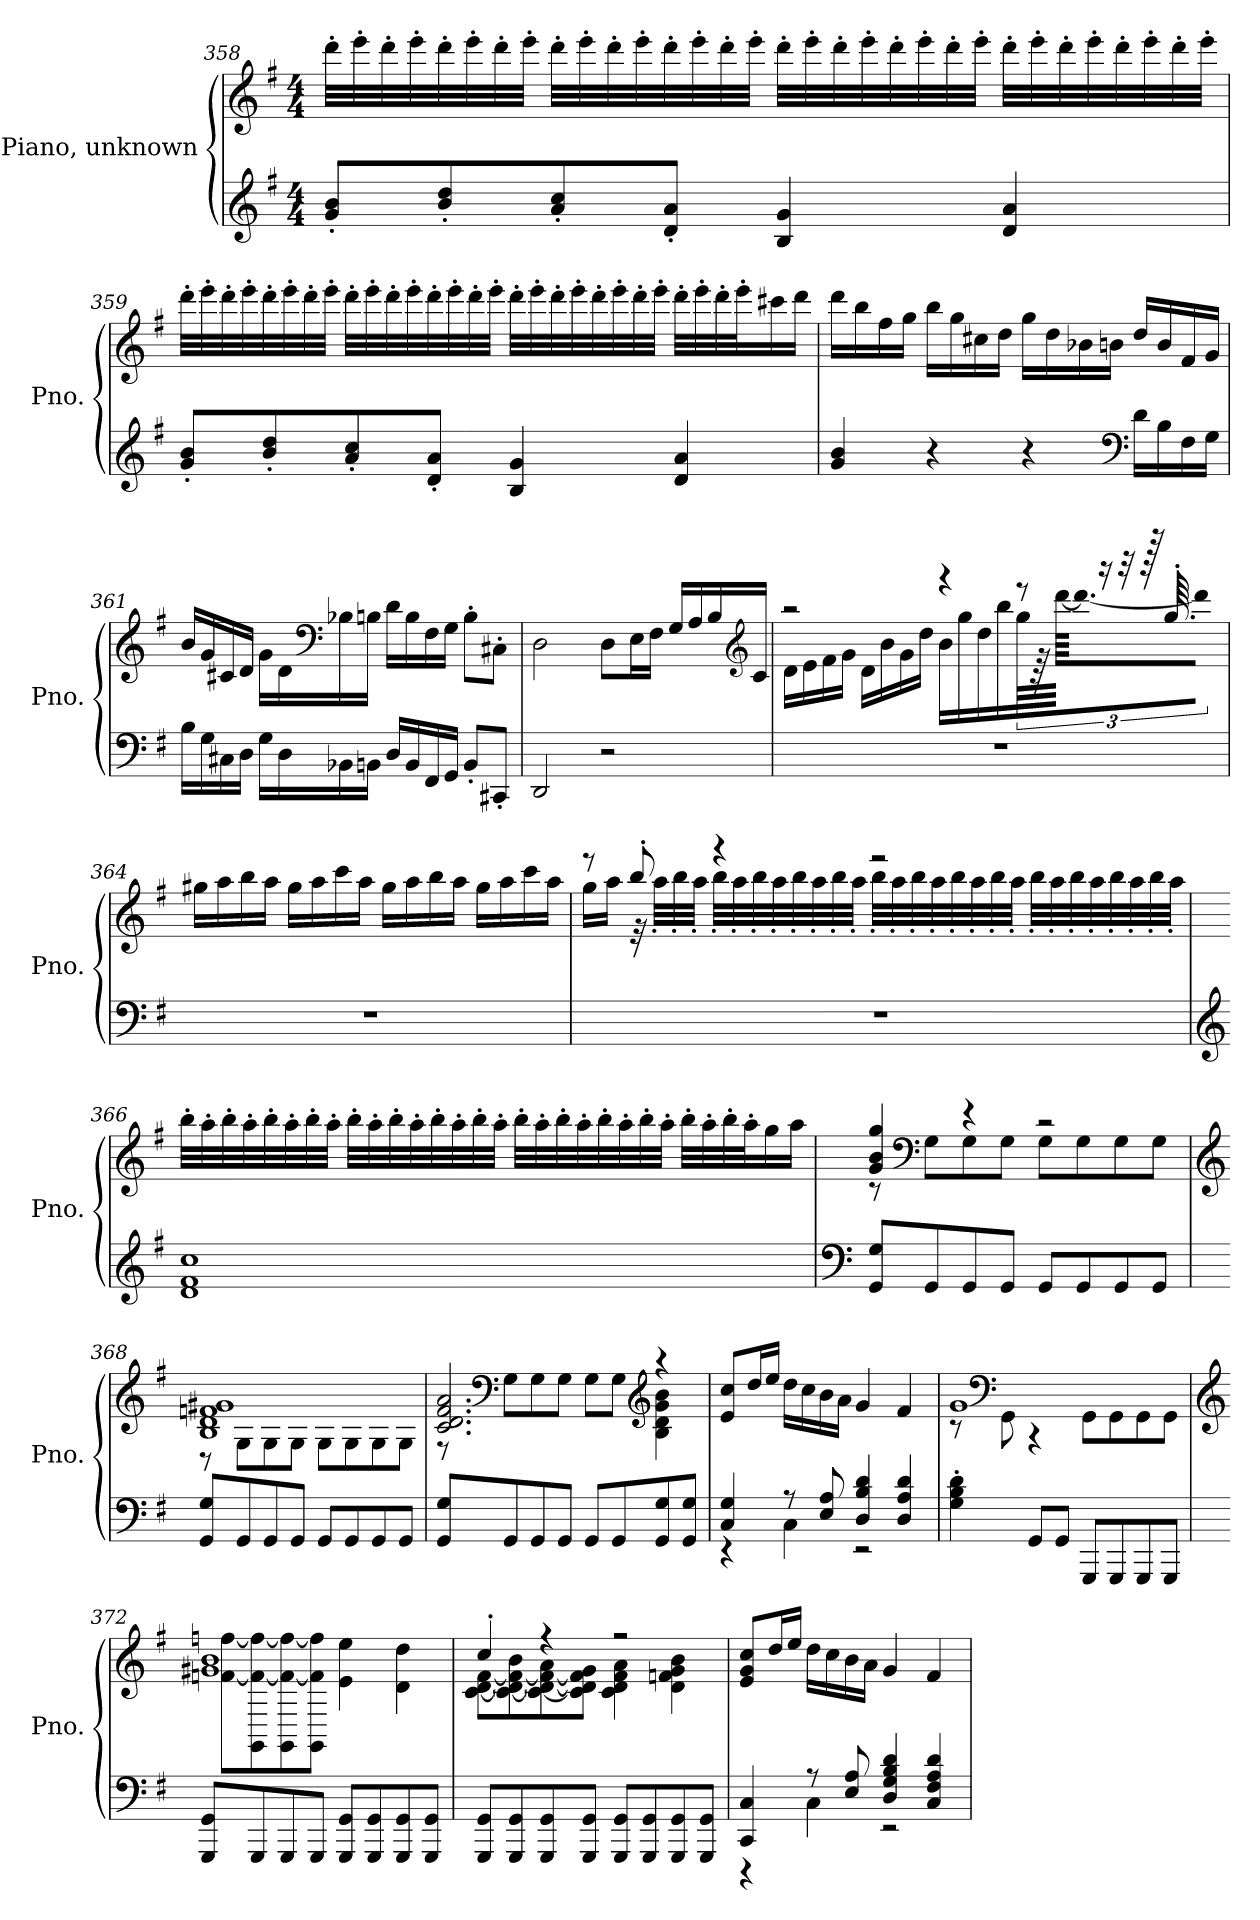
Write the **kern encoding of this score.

**kern	**kern
*part1	*part1
*staff2	*staff1
*I"Piano, unknown	*
*I'Pno.	*
!!LO:LB:g=z
*clefG2	*clefG2
*k[f#]	*k[f#]
*M4/4	*M4/4
=358	=358
8g/' 8b/'L	32ddd'\LLL
.	32eee'\
.	32ddd'\
.	32eee'\
8b/' 8dd/'	32ddd'\
.	32eee'\
.	32ddd'\
.	32eee'\JJJ
8a/' 8cc/'	32ddd'\LLL
.	32eee'\
.	32ddd'\
.	32eee'\
8d/' 8a/'J	32ddd'\
.	32eee'\
.	32ddd'\
.	32eee'\JJJ
4B/ 4g/	32ddd'\LLL
.	32eee'\
.	32ddd'\
.	32eee'\
.	32ddd'\
.	32eee'\
.	32ddd'\
.	32eee'\JJJ
4d/ 4a/	32ddd'\LLL
.	32eee'\
.	32ddd'\
.	32eee'\
.	32ddd'\
.	32eee'\
.	32ddd'\
.	32eee'\JJJ
!!LO:LB:g=z
=359	=359
8g/' 8b/'L	32ddd'\LLL
.	32eee'\
.	32ddd'\
.	32eee'\
8b/' 8dd/'	32ddd'\
.	32eee'\
.	32ddd'\
.	32eee'\JJJ
8a/' 8cc/'	32ddd'\LLL
.	32eee'\
.	32ddd'\
.	32eee'\
8d/' 8a/'J	32ddd'\
.	32eee'\
.	32ddd'\
.	32eee'\JJJ
4B/ 4g/	32ddd'\LLL
.	32eee'\
.	32ddd'\
.	32eee'\
.	32ddd'\
.	32eee'\
.	32ddd'\
.	32eee'\JJJ
4d/ 4a/	32ddd'\LLL
.	32eee'\
.	32ddd'\
.	32eee'\J
.	16ccc#X\
.	16ddd\JJ
!!LO:LB:g=z
=360	=360
4g/ 4b/	16ddd\LL
.	16bb\
.	16ff#\
.	16gg\JJ
4r	16bb\LL
.	16gg\
.	16cc#X\
.	16dd\JJ
4r	16gg\LL
.	16dd\
.	16b-X\
.	16bn\JJ
*clefF4	*
16d\LL	16dd/LL
16B\	16b/
16F#\	16f#/
16G\JJ	16g/JJ
=361	=361
16B\LL	16b/LL
16G\	16g/
16C#X\	16c#X/
16D\JJ	16d/JJ
16G\LL	16g\LL
16D\	16d\
*	*clefF4
16BB-X\	16B-X\
16BBn\JJ	16Bn\JJ
16D/LL	16d\LL
16BB/	16B\
16FF#/	16F#\
16GG/JJ	16G\JJ
8BB'/L	8B'\L
8CC#X'/J	8C#X'\J
!!LO:PB:g=z
=362	=362
2DD/	2D\
2r	8D\L
.	16E\L
.	16F#\JJ
.	16G/LL
.	16A/
.	16B/
*	*clefG2
.	16c/JJ
=363	=363
*	*^
1r	2r	16d\LL
.	.	16e\
.	.	16f#\
.	.	16g\JJ
.	.	16d\LL
.	.	16b\
.	.	16g\
.	.	16dd\JJ
.	4r	16b\LL
.	.	16gg\
.	.	16dd\
.	.	16bb\
.	8r	96gg\JJkk
.	.	96r
.	.	[96ddd\KKLL
.	.	16.ddd\J_
.	16r	8ddd\J]
.	32r	.
.	128r	.
.	64.gg'/	.
*	*v	*v
!!LO:LB:g=z
=364	=364
1r	16gg#X\LL
.	16aa\
.	16bb\
.	16aa\JJ
.	16gg#\LL
.	16aa\
.	16ccc\
.	16aa\JJ
.	16gg#\LL
.	16aa\
.	16bb\
.	16aa\JJ
.	16gg#\LL
.	16aa\
.	16ccc\
.	16aa\JJ
!!LO:LB:g=z
=365	=365
*	*^
1r	8r	16gg\LL
.	.	16aa\JJ
.	8bb'/	32r
.	.	32aa'\LLL
.	.	32bb'\
.	.	32aa'\JJJ
.	4r	32bb'\LLL
.	.	32aa'\
.	.	32bb'\
.	.	32aa'\
.	.	32bb'\
.	.	32aa'\
.	.	32bb'\
.	.	32aa'\JJJ
.	2r	32bb'\LLL
.	.	32aa'\
.	.	32bb'\
.	.	32aa'\
.	.	32bb'\
.	.	32aa'\
.	.	32bb'\
.	.	32aa'\JJJ
.	.	32bb'\LLL
.	.	32aa'\
.	.	32bb'\
.	.	32aa'\
.	.	32bb'\
.	.	32aa'\
.	.	32bb'\
.	.	32aa'\JJJ
*	*v	*v
!!LO:LB:g=z
=366	=366
*clefG2	*
1d 1f# 1cc	32bb'\LLL
.	32aa'\
.	32bb'\
.	32aa'\
.	32bb'\
.	32aa'\
.	32bb'\
.	32aa'\JJJ
.	32bb'\LLL
.	32aa'\
.	32bb'\
.	32aa'\
.	32bb'\
.	32aa'\
.	32bb'\
.	32aa'\JJJ
.	32bb'\LLL
.	32aa'\
.	32bb'\
.	32aa'\
.	32bb'\
.	32aa'\
.	32bb'\
.	32aa'\JJJ
.	32bb'\LLL
.	32aa'\
.	32bb'\
.	32aa'\J
.	16gg\
.	16aa\JJ
!!LO:LB:g=z
=367	=367
*clefF4	*
*	*^
8GG/ 8G/L	4g/ 4b/ 4gg/	8r
*	*clefF4	*
8GG/	.	8G\L
8GG/	4r	8G\
8GG/J	.	8G\J
8GG/L	2r	8G\L
8GG/	.	8G\
8GG/	.	8G\
8GG/J	.	8G\J
=368	=368	=368
*	*clefG2	*
8GG/ 8G/L	1B 1d 1fn 1g#X	8r
8GG/	.	8G\L
8GG/	.	8G\
8GG/J	.	8G\J
8GG/L	.	8G\L
8GG/	.	8G\
8GG/	.	8G\
8GG/J	.	8G\J
=369	=369	=369
8GG/ 8G/L	2.c/ 2.d/ 2.f#/ 2.a/	8r
*	*clefF4	*
8GG/	.	8G\L
8GG/	.	8G\
8GG/J	.	8G\J
8GG/L	.	8G\L
8GG/	.	8G\J
*	*clefG2	*
8GG/ 8G/	4r	4B\ 4d\ 4g\ 4b\
8GG/ 8G/J	.	.
*	*v	*v
!!LO:LB:g=z
=370	=370
*^	*
4C/ 4G/	4r	8e/ 8cc/L
.	.	16dd/L
.	.	16ee/JJ
8r	4C\	16dd\LL
.	.	16cc\
8E/ 8A/	.	16b\
.	.	16a\JJ
4D/ 4B/ 4d/	2r	4g/
4D/ 4A/ 4d/	.	4f#/
*v	*v	*
=371	=371
*	*^
4G\' 4B\' 4d\'	1g	8r
*	*clefF4	*
.	.	8GG\
8GG/L	.	4r
8GG/J	.	.
8GGG/L	.	8GG\L
8GGG/	.	8GG\
8GGG/	.	8GG\
8GGG/J	.	8GG\J
=372	=372	=372
*	*clefG2	*
8GGG/ 8GG/L	1g#X 1b	[8fn\ [8ffn\L
8GGG/	.	8GG\ 8f\_ 8ff\_
8GGG/	.	8GG\ 8f\_ 8ff\_
8GGG/J	.	8GG\ 8f\] 8ff\]J
8GGG/ 8GG/L	.	4e\ 4ee\
8GGG/ 8GG/	.	.
8GGG/ 8GG/	.	4d\ 4dd\
8GGG/ 8GG/J	.	.
!!LO:PB:g=z	!!
=373	=373	=373
8GGG/ 8GG/L	4cc'/	[8c\ [8d\ [8f#\L
8GGG/ 8GG/	.	8c\_ 8d\_ 8f#\_ 8b\
8GGG/ 8GG/	4r	8c\_ 8d\_ 8f#\_ 8a\
8GGG/ 8GG/J	.	8c\] 8d\] 8f#\] 8g\J
8GGG/ 8GG/L	2r	4c\ 4d\ 4f#\ 4a\
8GGG/ 8GG/	.	.
8GGG/ 8GG/	.	4d\ 4fn\ 4g\ 4b\
8GGG/ 8GG/J	.	.
*	*v	*v
=374	=374
*^	*
4CC/ 4C/	4r	8e/ 8g/ 8cc/L
.	.	16dd/L
.	.	16ee/JJ
8r	4C\	16dd\LL
.	.	16cc\
8E/ 8A/	.	16b\
.	.	16a\JJ
4D/ 4G/ 4B/ 4d/	2r	4g/
4C/ 4F#/ 4A/ 4d/	.	4f#/
*v	*v	*
=	=
*-	*-
